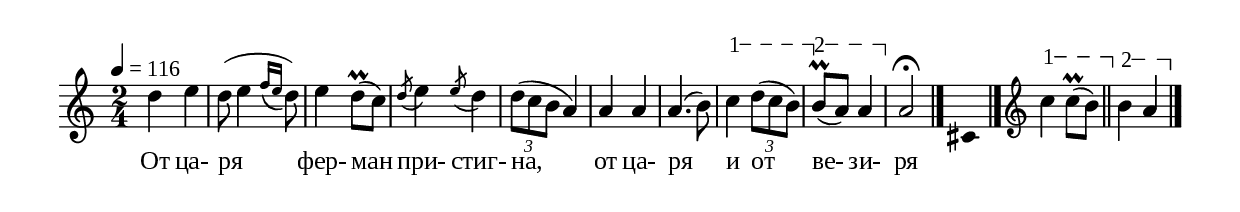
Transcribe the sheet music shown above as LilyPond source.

%{
TD_138_1_07b
%}

\include "td-preamble.ly"

\score {
\relative c'' {
 \tempo 4 = 116
  \time 2/4
  d4 e | d8( e4  \phrasingSlurDown \grace { f16\([ e] } d8\)) \phrasingSlurNeutral | e4 d8\prall([ c]) | 
  \acciaccatura d8 e4 \acciaccatura e8 d4 |
  \times 2/3 { d8([ c b] } a4) | a4 a | a4.( b8) | 
\varA  
  c4\startTextSpan \times 2/3 { d8([ c b\stopTextSpan]) } | 
\varB  
  b8\prall\startTextSpan([ a]) a4\stopTextSpan | 
  a2\fermata
 \bar "|." 
 s4 \fixB cis,4 \fixC
 \bar "|." 
 \endm
\varA  
  c'4\startTextSpan c8\prall([ b\stopTextSpan]) \bar "||"
  \varB  
  b4\startTextSpan a\stopTextSpan 
 \bar "|." 
}
\addlyrics { От ца- ря фер- ман при- стиг- на, от ца- ря и от ве- зи- ря }
%
\layout {
  indent = #0
  line-width = 190\mm
  ragged-right=##f
}
%
\midi { 
	\context {
		\Score
		tempoWholesPerMinute = #(ly:make-moment 116 4)
		}
	}
}
%
\header{
%%  opus = "ТД-138,1,7a"
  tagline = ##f
}


